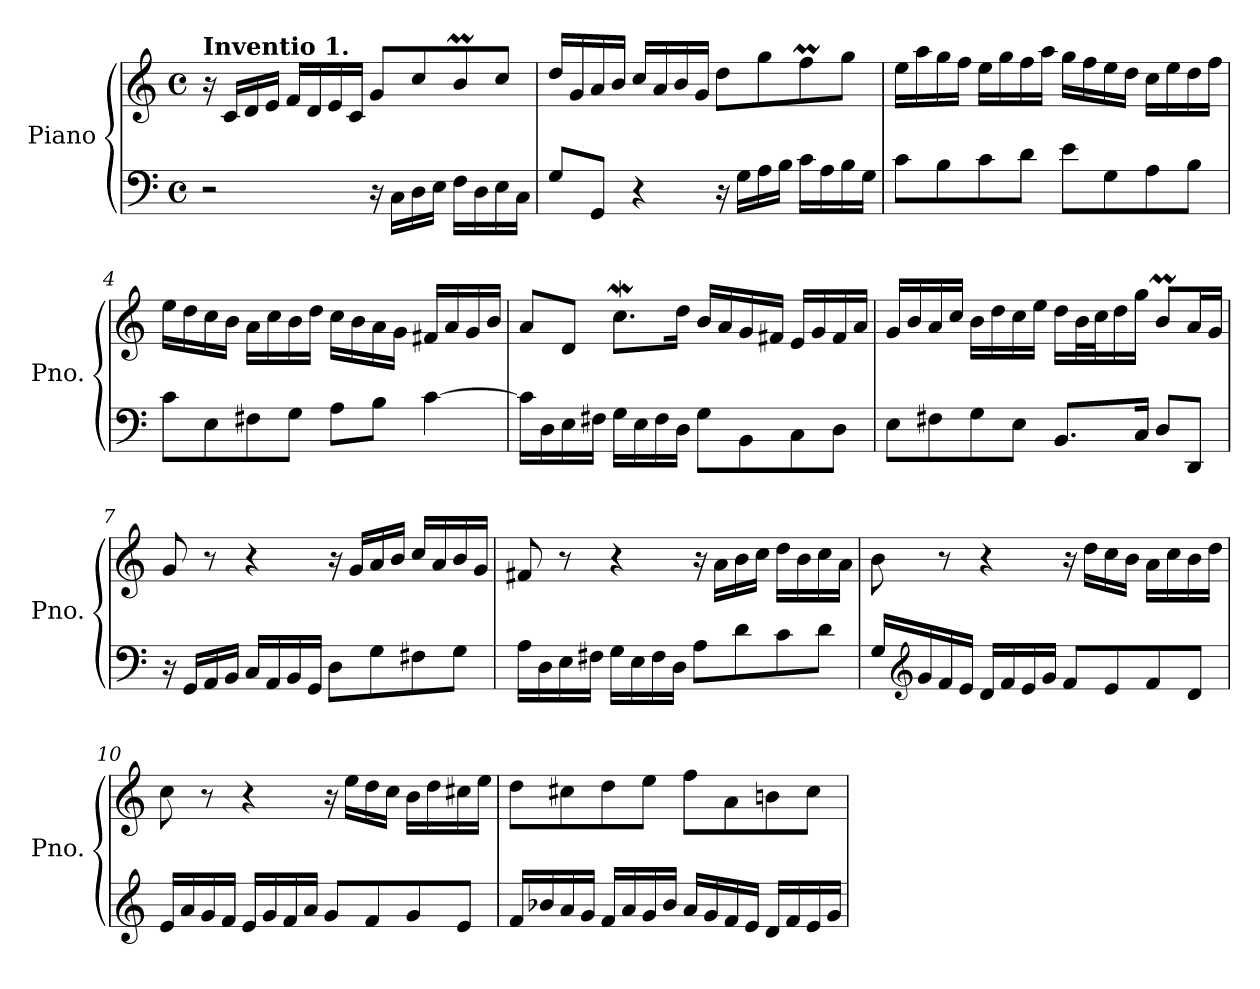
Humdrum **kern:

**kern	**kern
*part2	*part1
*staff2	*staff1
*I"Piano	*I"Piano
*I'Pno.	*I'Pno.
*clefF4	*clefG2
*k[]	*k[]
*M4/4	*M4/4
*met(c)	*met(c)
*MM60	*MM60
=1	=1
!	!LO:TX:a:B:t=Inventio 1.
2r	16r
.	16c>/LL
.	16d>/
.	16e>/JJ
.	16f>/LL
.	16d>/
.	16e>/
.	16c>/JJ
16r	8g>/L
16C>\LL	.
16D>\	8cc>/
16E>\JJ	.
16F>\LL	8bm>/
16D>\	.
16E>\	8cc>/J
16C>\JJ	.
=2	=2
8G>/L	16dd>/LL
.	16g>/
8GG>/J	16a>/
.	16b>/JJ
4r	16cc>/LL
.	16a>/
.	16b>/
.	16g>/JJ
16r	8dd>\L
16G>\LL	.
16A>\	8gg>\
16B>\JJ	.
16c>\LL	8ffM>\
16A>\	.
16B>\	8gg>\J
16G>\JJ	.
=3	=3
8c>\L	16ee>\LL
.	16aa>\
8B>\	16gg>\
.	16ff>\JJ
8c>\	16ee>\LL
.	16gg>\
8d>\J	16ff>\
.	16aa>\JJ
8e>\L	16gg>\LL
.	16ff>\
8G>\	16ee>\
.	16dd>\JJ
8A>\	16cc>\LL
.	16ee>\
8B>\J	16dd>\
.	16ff>\JJ
!!LO:LB:g=z
=4	=4
8c>\L	16ee>\LL
.	16dd>\
8E>\	16cc>\
.	16b>\JJ
8F#X>\	16a>\LL
.	16cc>\
8G>\J	16b>\
.	16dd>\JJ
8A>\L	16cc>\LL
.	16b>\
8B>\J	16a>\
.	16g>\JJ
[4c>\	16f#X>/LL
.	16a>/
.	16g>/
.	16b>/JJ
=5	=5
16c>\LL]	8a>/L
16D>\	.
16E>\	8d>/J
16F#X>\JJ	.
16G>\LL	8.ccw>\L
16E>\	.
16F#>\	.
16D>\JJ	16dd>\Jk
8G>\L	16b>/LL
.	16a>/
8BB>\	16g>/
.	16f#X>/JJ
8C>\	16e>/LL
.	16g>/
8D>\J	16f#>/
.	16a>/JJ
=6	=6
8E>\L	16g>/LL
.	16b>/
8F#X>\	16a>/
.	16cc>/JJ
8G>\	16b>\LL
.	16dd>\
8E>\J	16cc>\
.	16ee>\JJ
8.BB>/L	16dd>\LL
.	32b>\L
.	32cc>\J
.	16dd>\
16C>/Jk	16gg>\JJ
8D>/L	8bm>/L
8DD>/J	16a>/L
.	16g>/JJ
=7	=7
16r	8g>/
16GG>/LL	.
16AA>/	8r
16BB>/JJ	.
16C>/LL	4r
16AA>/	.
16BB>/	.
16GG>/JJ	.
8D>\L	16r
.	16g>/LL
8G>\	16a>/
.	16b>/JJ
8F#X>\	16cc>/LL
.	16a>/
8G>\J	16b>/
.	16g>/JJ
!!LO:LB:g=z
=8	=8
16A>\LL	8f#X>/
16D>\	.
16E>\	8r
16F#X>\JJ	.
16G>\LL	4r
16E>\	.
16F#>\	.
16D>\JJ	.
8A>\L	16r
.	16a>\LL
8d>\	16b>\
.	16cc>\JJ
8c>\	16dd>\LL
.	16b>\
8d>\J	16cc>\
.	16a>\JJ
=9	=9
16G>/LL	8b>\
*clefG2	*
16g>/	.
16f>/	8r
16e>/JJ	.
16d>/LL	4r
16f>/	.
16e>/	.
16g>/JJ	.
8f>/L	16r
.	16dd>\LL
8e>/	16cc>\
.	16b>\JJ
8f>/	16a>\LL
.	16cc>\
8d>/J	16b>\
.	16dd>\JJ
=10	=10
16e>/LL	8cc>\
16a>/	.
16g>/	8r
16f>/JJ	.
16e>/LL	4r
16g>/	.
16f>/	.
16a>/JJ	.
8g>/L	16r
.	16ee>\LL
8f>/	16dd>\
.	16cc>\JJ
8g>/	16b>\LL
.	16dd>\
8e>/J	16cc#X>\
.	16ee>\JJ
=11	=11
16f>/LL	8dd>\L
16b-X>/	.
16a>/	8cc#X>\
16g>/JJ	.
16f>/LL	8dd>\
16a>/	.
16g>/	8ee>\J
16b->/JJ	.
16a>/LL	8ff>\L
16g>/	.
16f>/	8a>\
16e>/JJ	.
16d>/LL	8bn>\
16f>/	.
16e>/	8cc#>\J
16g>/JJ	.
=	=
*-	*-
